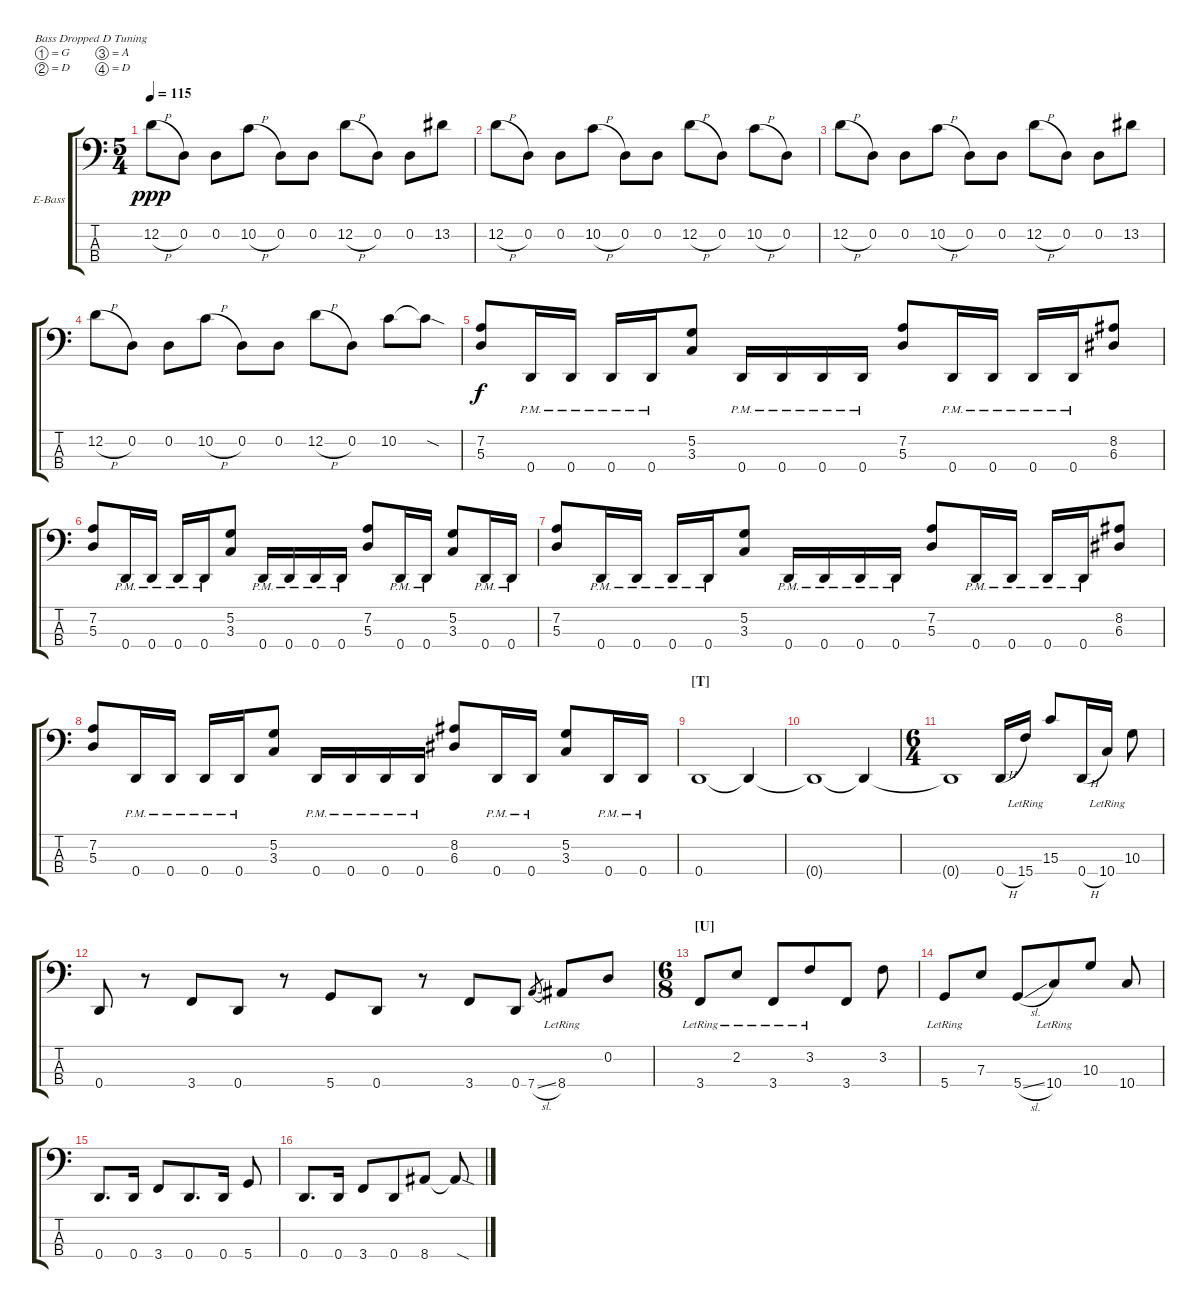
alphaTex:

\defaultSystemsLayout 4
\bracketExtendMode groupsimilarinstruments
\firstSystemTrackNameOrientation horizontal
\otherSystemsTrackNameOrientation horizontal
\track ("Electric Bass" "E-Bass") {instrument electricbassfinger}
\staff {score tabs}
\tuning (G2 D2 A1 D1)
\ts (5 4)
\tempo 115
\clef f4
\ks c
12.2{h}.8{dy ppp} 0.2.8 0.2.8 10.2{h}.8 0.2.8 0.2.8 12.2{h}.8 0.2.8 0.2.8 13.2.8 |
12.2{h}.8 0.2.8 0.2.8 10.2{h}.8 0.2.8 0.2.8 12.2{h}.8 0.2.8 10.2{h}.8 0.2.8 |
12.2{h}.8 0.2.8 0.2.8 10.2{h}.8 0.2.8 0.2.8 12.2{h}.8 0.2.8 0.2.8 13.2.8 |
12.2{h}.8 0.2.8 0.2.8 10.2{h}.8 0.2.8 0.2.8 12.2{h}.8 0.2.8 10.2.8 10.2{sod t}.8 |
(5.3 7.2).8{dy f} 0.4{pm}.16 0.4{pm}.16 0.4{pm}.16 0.4{pm}.16 (3.3 5.2).8 0.4{pm}.16 0.4{pm}.16 0.4{pm}.16 0.4{pm}.16 (5.3 7.2).8 0.4{pm}.16 0.4{pm}.16 0.4{pm}.16 0.4{pm}.16 (6.3 8.2).8 |
(5.3 7.2).8 0.4{pm}.16 0.4{pm}.16 0.4{pm}.16 0.4{pm}.16 (3.3 5.2).8 0.4{pm}.16 0.4{pm}.16 0.4{pm}.16 0.4{pm}.16 (5.3 7.2).8 0.4{pm}.16 0.4{pm}.16 (3.3 5.2).8 0.4{pm}.16 0.4{pm}.16 |
(5.3 7.2).8 0.4{pm}.16 0.4{pm}.16 0.4{pm}.16 0.4{pm}.16 (3.3 5.2).8 0.4{pm}.16 0.4{pm}.16 0.4{pm}.16 0.4{pm}.16 (5.3 7.2).8 0.4{pm}.16 0.4{pm}.16 0.4{pm}.16 0.4{pm}.16 (6.3 8.2).8 |
(5.3 7.2).8 0.4{pm}.16 0.4{pm}.16 0.4{pm}.16 0.4{pm}.16 (3.3 5.2).8 0.4{pm}.16 0.4{pm}.16 0.4{pm}.16 0.4{pm}.16 (6.3 8.2).8 0.4{pm}.16 0.4{pm}.16 (3.3 5.2).8 0.4{pm}.16 0.4{pm}.16 |
\beaming (8 3 3 3 1)
\section ("T" "")
0.4.1 0.4{t}.4 |
0.4{t}.1 0.4{t}.4 |
\ts (6 4)
\beaming (8 3 3 3 2 1)
0.4{t}.1 0.4{h}.16 15.4{lr}.16 15.3.8 0.4{h}.16 10.4{lr}.16 10.3.8 |
\beaming (8 2 3 3 2 2)
0.4.8 r.8 3.4.8 0.4.8 r.8 5.4.8 0.4.8 r.8 3.4.8 0.4.8 7.4{sl}.8{gr} 8.4{lr}.8 0.2.8 |
\ts (6 8)
\section ("U" "")
3.4{lr}.8 2.2{lr}.8 3.4{lr}.8 3.2{lr}.8 3.4.8 3.2.8 |
5.4{lr}.8 7.3.8 5.4{sl}.8 10.4{lr}.8 10.3.8 10.4.8 |
0.4.8{d} 0.4.16 3.4.8 0.4.8{d} 0.4.16 5.4.8 |
0.4.8{d} 0.4.16 3.4.8 0.4.8 8.4.8 8.4{sod t}.8
